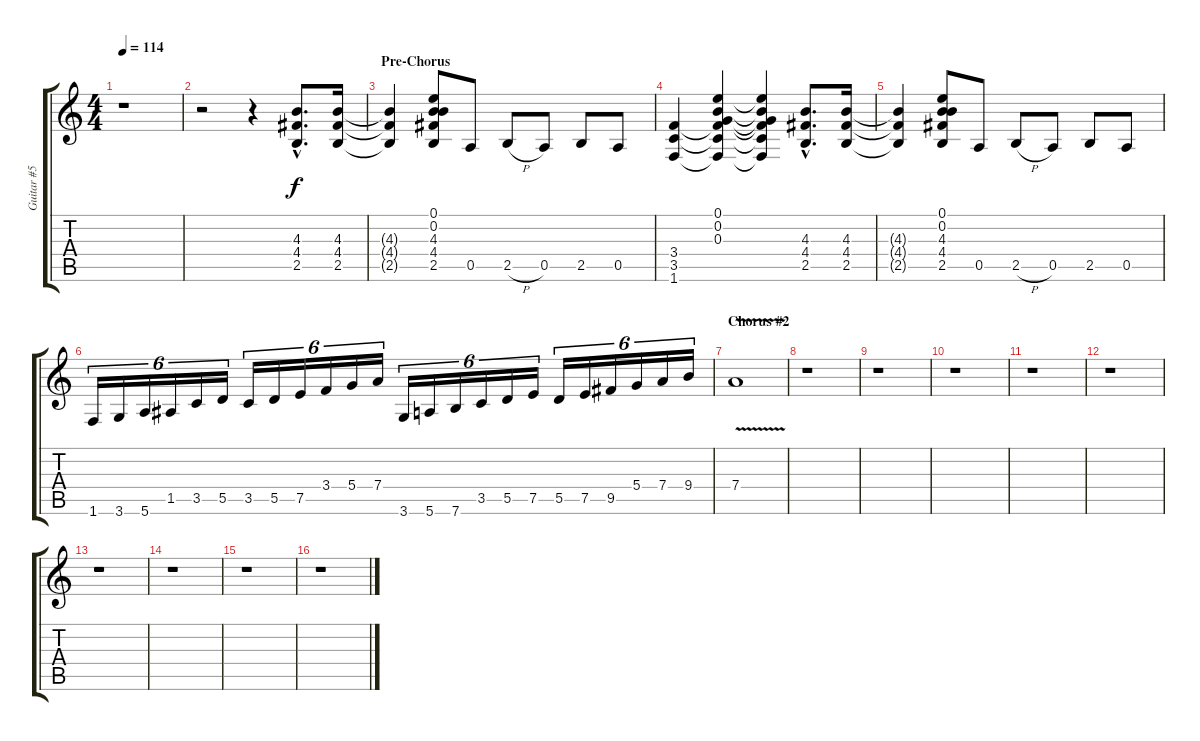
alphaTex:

\track ("Guitar #5 - Overdub" "Guitar #5 ") {instrument distortionguitar}
\staff {score tabs}
\tuning (E4 B3 G3 D3 A2 E2) {hide}
\ts (4 4)
\tempo 114
\clef g2
\ks c
r.1{dy f} |
r.2 r.4 (4.3{hac} 4.4{hac} 2.5{hac}).8{d} (4.3 4.4 2.5).16 |
\section ("" "Pre-Chorus")
(4.3{t} 4.4{t} 2.5{t}).4 (0.1 0.2 4.3 4.4 2.5).8 0.5.8 2.5{h}.8 0.5.8 2.5.8 0.5.8 |
(3.4 3.5 1.6).4 (0.1 0.2 0.3 3.4{t} 3.5{t} 1.6{t}).4 (0.1{t} 0.2{t} 0.3{t} 3.4{t} 3.5{t} 1.6{t}).4 (4.3{hac} 4.4{hac} 2.5{hac}).8{d} (4.3 4.4 2.5).16 |
(4.3{t} 4.4{t} 2.5{t}).4 (0.1 0.2 4.3 4.4 2.5).8 0.5.8 2.5{h}.8 0.5.8 2.5.8 0.5.8 |
1.6.16{tu (6 4)} 3.6.16{tu (6 4)} 5.6.16{tu (6 4)} 1.5.16{tu (6 4)} 3.5.16{tu (6 4)} 5.5.16{tu (6 4)} 3.5.16{tu (6 4)} 5.5.16{tu (6 4)} 7.5.16{tu (6 4)} 3.4.16{tu (6 4)} 5.4.16{tu (6 4)} 7.4.16{tu (6 4)} 3.6.16{tu (6 4)} 5.6.16{tu (6 4)} 7.6.16{tu (6 4)} 3.5.16{tu (6 4)} 5.5.16{tu (6 4)} 7.5.16{tu (6 4)} 5.5.16{tu (6 4)} 7.5.16{tu (6 4)} 9.5.16{tu (6 4)} 5.4.16{tu (6 4)} 7.4.16{tu (6 4)} 9.4.16{tu (6 4)} |
\section ("" "Chorus #2")
7.4{v}.1 |
r.1 |
r.1 |
r.1 |
r.1 |
r.1 |
r.1 |
r.1 |
r.1 |
r.1
